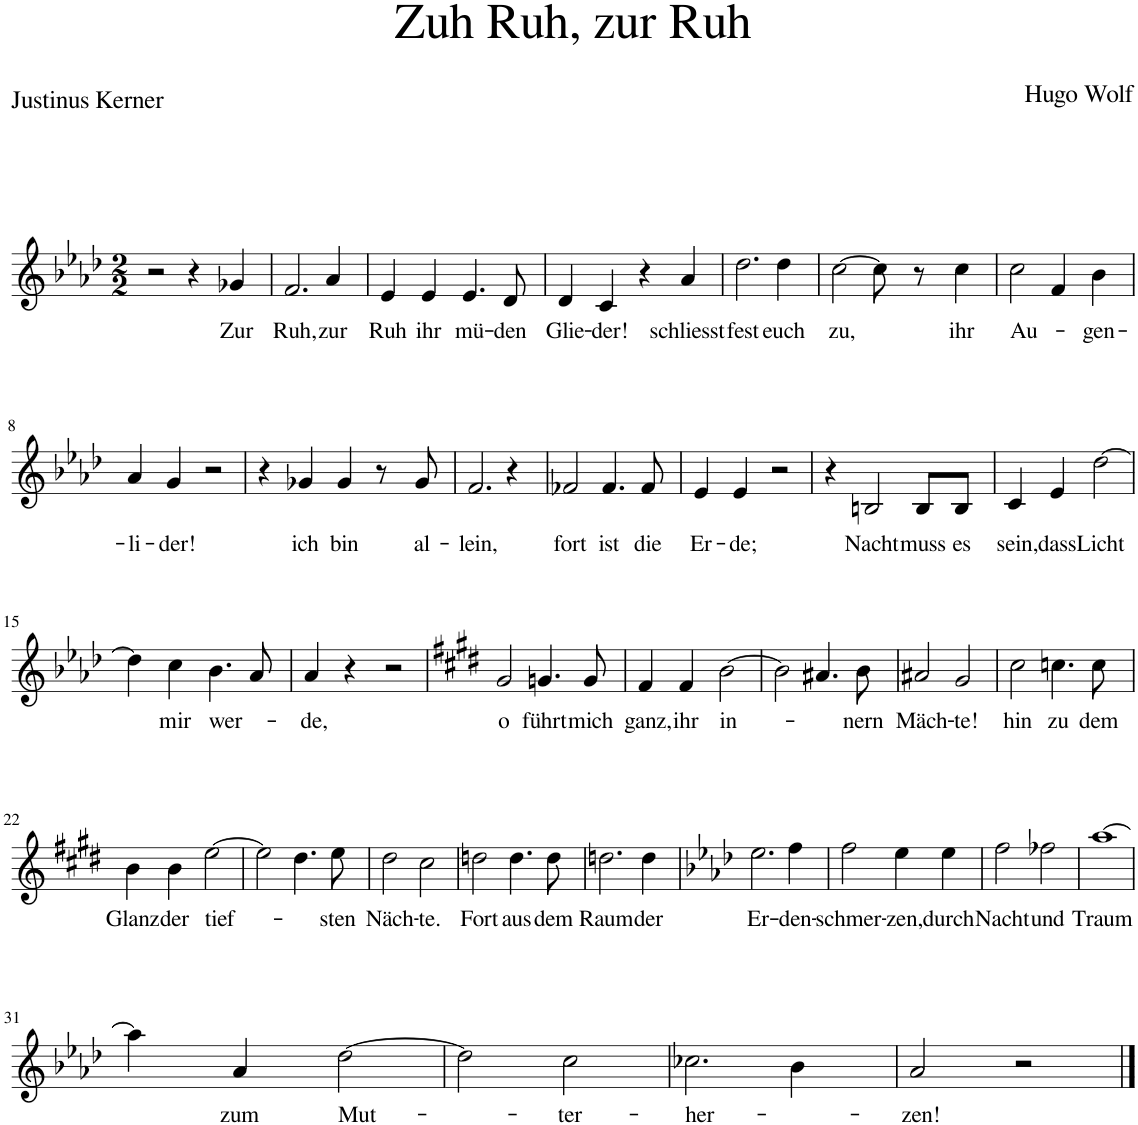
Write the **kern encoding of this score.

**kern	**text
*part1	*part1
*staff1	*staff1
*I"Piano	*
*I'Pno	*
*clefG2	*
*k[b-e-a-d-]	*
*M2/2	*
=1	=1
2r	.
4r	.
!	!LO:LY:b
4g-X/	Zur
=2	=2
!	!LO:LY:b
2.f/	Ruh,
!	!LO:LY:b
4a-/	zur
=3	=3
!	!LO:LY:b
4e-/	Ruh
!	!LO:LY:b
4e-/	ihr
!	!LO:LY:b
4.e-/	mü-
!	!LO:LY:b
8d-/	-den
=4	=4
!	!LO:LY:b
4d-/	Glie-
!	!LO:LY:b
4c/	-der!
4r	.
!	!LO:LY:b
4a-/	schliesst
=5	=5
!	!LO:LY:b
2.dd-\	fest
!	!LO:LY:b
4dd-\	euch
=6	=6
!	!LO:LY:b
[2cc\	zu,
8cc\]	.
8r	.
!	!LO:LY:b
4cc\	ihr
=7	=7
!	!LO:LY:b
2cc\	Au-
4f/	.
!	!LO:LY:b
4b-\	-gen-
!!LO:LB:g=z
=8	=8
!	!LO:LY:b
4a-/	-li-
!	!LO:LY:b
4g/	-der!
2r	.
=9	=9
4r	.
!	!LO:LY:b
4g-X/	ich
!	!LO:LY:b
4g-/	bin
8r	.
!	!LO:LY:b
8g-/	al-
=10	=10
!	!LO:LY:b
2.f/	-lein,
4r	.
=11	=11
!	!LO:LY:b
2f-X/	fort
!	!LO:LY:b
4.f-/	ist
!	!LO:LY:b
8f-/	die
=12	=12
!	!LO:LY:b
4e-/	Er-
!	!LO:LY:b
4e-/	-de;
2r	.
=13	=13
4r	.
!	!LO:LY:b
2Bn/	Nacht
!	!LO:LY:b
8B/L	muss
!	!LO:LY:b
8B/J	es
=14	=14
!	!LO:LY:b
4c/	sein,
!	!LO:LY:b
4e-/	dass
!	!LO:LY:b
[2dd-\	Licht
!!LO:LB:g=z
=15	=15
4dd-\]	.
!	!LO:LY:b
4cc\	mir
!	!LO:LY:b
4.b-\	wer-
8a-/	.
=16	=16
!	!LO:LY:b
4a-/	-de,
4r	.
2r	.
=17	=17
*k[f#c#g#d#]	*
!	!LO:LY:b
2g#/	o
!	!LO:LY:b
4.gn/	führt
!	!LO:LY:b
8g/	mich
=18	=18
!	!LO:LY:b
4f#/	ganz,
!	!LO:LY:b
4f#/	ihr
!	!LO:LY:b
[2b\	in-
=19	=19
2b\]	.
4.a#X/	.
!	!LO:LY:b
8b\	-nern
=20	=20
!	!LO:LY:b
2a#X/	Mäch-
!	!LO:LY:b
2g#/	-te!
=21	=21
!	!LO:LY:b
2cc#\	hin
!	!LO:LY:b
4.ccn\	zu
!	!LO:LY:b
8cc\	dem
!!LO:LB:g=z
=22	=22
!	!LO:LY:b
4b\	Glanz
!	!LO:LY:b
4b\	der
!	!LO:LY:b
[2ee\	tief-
=23	=23
2ee\]	.
4.dd#\	.
!	!LO:LY:b
8ee\	-sten
=24	=24
!	!LO:LY:b
2dd#\	Näch-
!	!LO:LY:b
2cc#\	-te.
=25	=25
!	!LO:LY:b
2ddn\	Fort
!	!LO:LY:b
4.dd\	aus
!	!LO:LY:b
8dd\	dem
=26	=26
!	!LO:LY:b
2.ddn\	Raum
!	!LO:LY:b
4dd\	der
=27	=27
*k[b-e-a-d-]	*
!	!LO:LY:b
2.ee-\	Er-
!	!LO:LY:b
4ff\	-den-
=28	=28
!	!LO:LY:b
2ff\	-schmer-
!	!LO:LY:b
4ee-\	-zen,
!	!LO:LY:b
4ee-\	durch
=29	=29
!	!LO:LY:b
2ff\	Nacht
!	!LO:LY:b
2ff-X\	und
=30	=30
!	!LO:LY:b
[1aa-	Traum
!!LO:LB:g=z
=31	=31
4aa-\]	.
!	!LO:LY:b
4a-/	zum
!	!LO:LY:b
[2dd-\	Mut-
=32	=32
2dd-\]	.
!	!LO:LY:b
2cc\	-ter-
=33	=33
!	!LO:LY:b
2.cc-X\	-her-
4b-\	.
=34	=34
!	!LO:LY:b
2a-/	-zen!
2r	.
==	==
*-	*-
